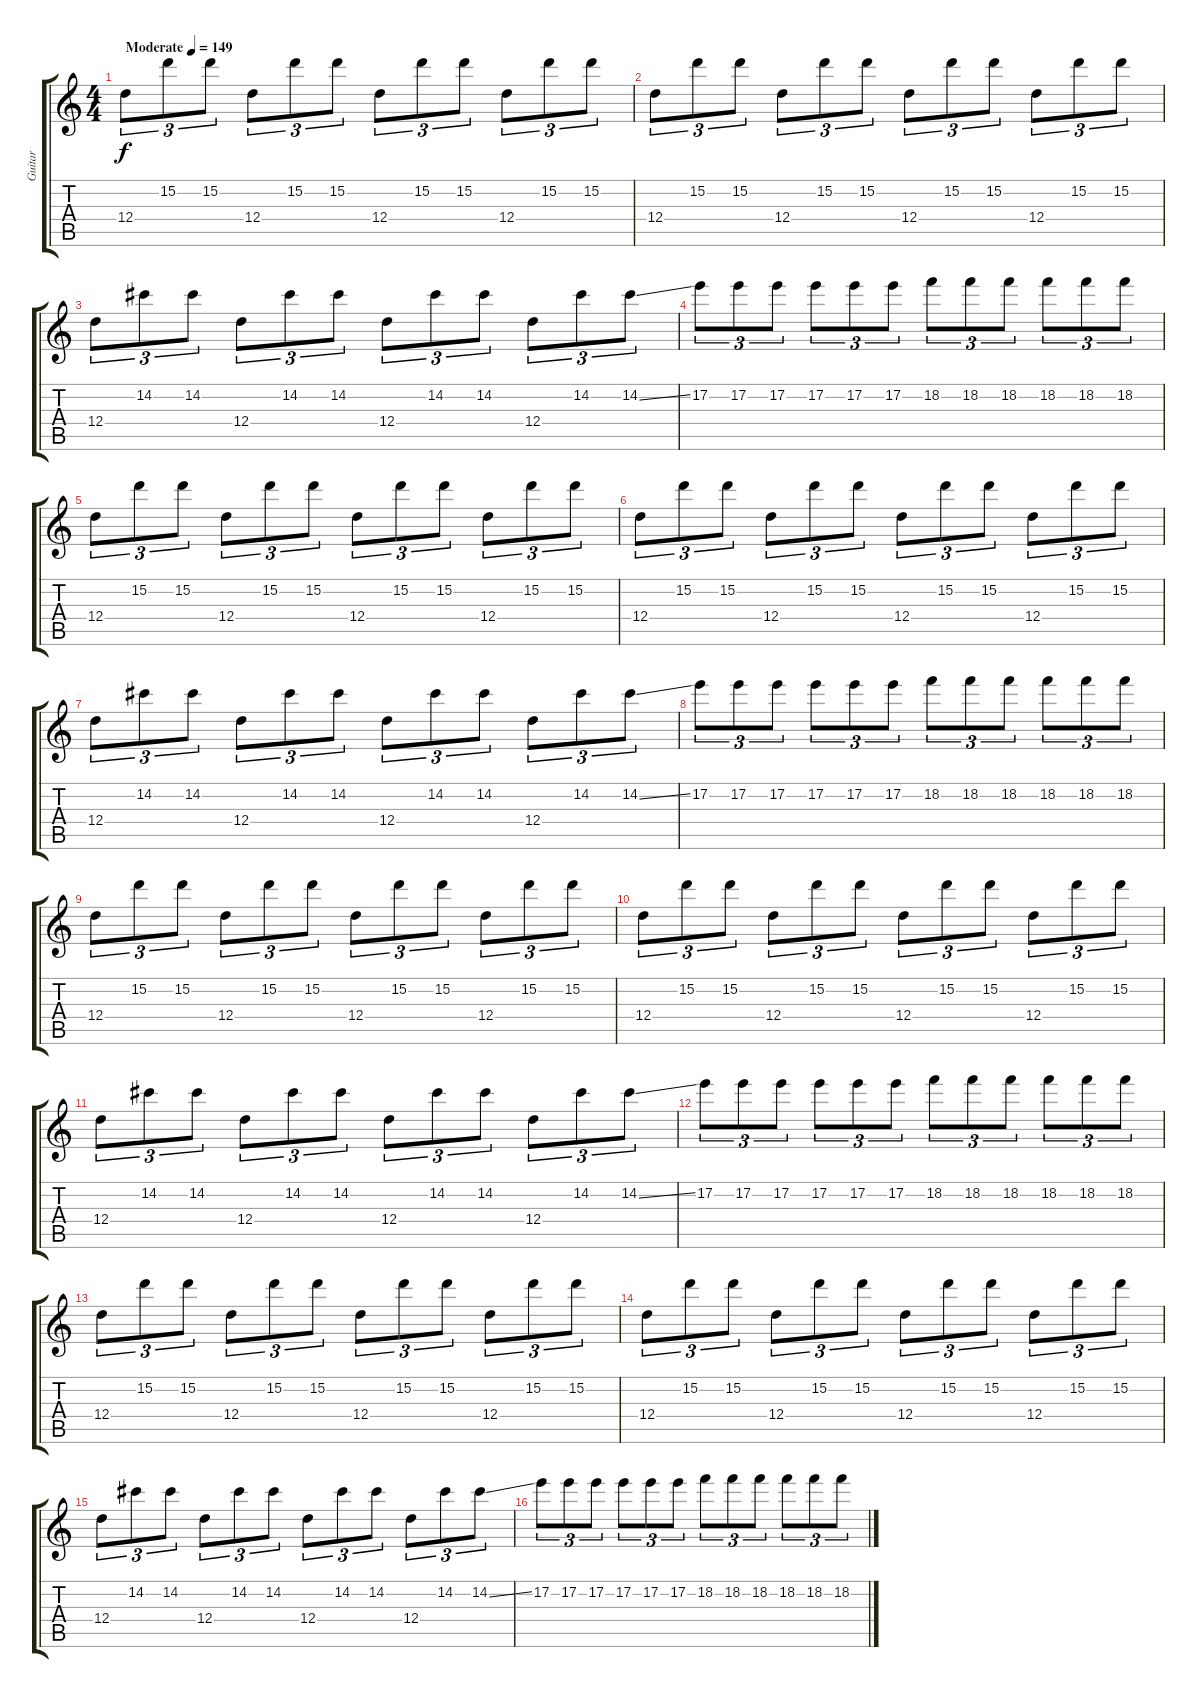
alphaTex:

\track ("Guitar" "Guitar") {instrument overdrivenguitar}
\staff {score tabs}
\tuning (E4 B3 G3 D3 A2 D2) {hide}
\ts (4 4)
\tempo (149 "Moderate")
\clef g2
\ks c
12.4.8{tu (3 2) dy f instrument overdrivenguitar} 15.2.8{tu (3 2)} 15.2.8{tu (3 2)} 12.4.8{tu (3 2)} 15.2.8{tu (3 2)} 15.2.8{tu (3 2)} 12.4.8{tu (3 2)} 15.2.8{tu (3 2)} 15.2.8{tu (3 2)} 12.4.8{tu (3 2)} 15.2.8{tu (3 2)} 15.2.8{tu (3 2)} |
12.4.8{tu (3 2)} 15.2.8{tu (3 2)} 15.2.8{tu (3 2)} 12.4.8{tu (3 2)} 15.2.8{tu (3 2)} 15.2.8{tu (3 2)} 12.4.8{tu (3 2)} 15.2.8{tu (3 2)} 15.2.8{tu (3 2)} 12.4.8{tu (3 2)} 15.2.8{tu (3 2)} 15.2.8{tu (3 2)} |
12.4.8{tu (3 2)} 14.2.8{tu (3 2)} 14.2.8{tu (3 2)} 12.4.8{tu (3 2)} 14.2.8{tu (3 2)} 14.2.8{tu (3 2)} 12.4.8{tu (3 2)} 14.2.8{tu (3 2)} 14.2.8{tu (3 2)} 12.4.8{tu (3 2)} 14.2.8{tu (3 2)} 14.2{ss}.8{tu (3 2)} |
17.2.8{tu (3 2)} 17.2.8{tu (3 2)} 17.2.8{tu (3 2)} 17.2.8{tu (3 2)} 17.2.8{tu (3 2)} 17.2.8{tu (3 2)} 18.2.8{tu (3 2)} 18.2.8{tu (3 2)} 18.2.8{tu (3 2)} 18.2.8{tu (3 2)} 18.2.8{tu (3 2)} 18.2.8{tu (3 2)} |
12.4.8{tu (3 2)} 15.2.8{tu (3 2)} 15.2.8{tu (3 2)} 12.4.8{tu (3 2)} 15.2.8{tu (3 2)} 15.2.8{tu (3 2)} 12.4.8{tu (3 2)} 15.2.8{tu (3 2)} 15.2.8{tu (3 2)} 12.4.8{tu (3 2)} 15.2.8{tu (3 2)} 15.2.8{tu (3 2)} |
12.4.8{tu (3 2)} 15.2.8{tu (3 2)} 15.2.8{tu (3 2)} 12.4.8{tu (3 2)} 15.2.8{tu (3 2)} 15.2.8{tu (3 2)} 12.4.8{tu (3 2)} 15.2.8{tu (3 2)} 15.2.8{tu (3 2)} 12.4.8{tu (3 2)} 15.2.8{tu (3 2)} 15.2.8{tu (3 2)} |
12.4.8{tu (3 2)} 14.2.8{tu (3 2)} 14.2.8{tu (3 2)} 12.4.8{tu (3 2)} 14.2.8{tu (3 2)} 14.2.8{tu (3 2)} 12.4.8{tu (3 2)} 14.2.8{tu (3 2)} 14.2.8{tu (3 2)} 12.4.8{tu (3 2)} 14.2.8{tu (3 2)} 14.2{ss}.8{tu (3 2)} |
17.2.8{tu (3 2)} 17.2.8{tu (3 2)} 17.2.8{tu (3 2)} 17.2.8{tu (3 2)} 17.2.8{tu (3 2)} 17.2.8{tu (3 2)} 18.2.8{tu (3 2)} 18.2.8{tu (3 2)} 18.2.8{tu (3 2)} 18.2.8{tu (3 2)} 18.2.8{tu (3 2)} 18.2.8{tu (3 2)} |
12.4.8{tu (3 2)} 15.2.8{tu (3 2)} 15.2.8{tu (3 2)} 12.4.8{tu (3 2)} 15.2.8{tu (3 2)} 15.2.8{tu (3 2)} 12.4.8{tu (3 2)} 15.2.8{tu (3 2)} 15.2.8{tu (3 2)} 12.4.8{tu (3 2)} 15.2.8{tu (3 2)} 15.2.8{tu (3 2)} |
12.4.8{tu (3 2)} 15.2.8{tu (3 2)} 15.2.8{tu (3 2)} 12.4.8{tu (3 2)} 15.2.8{tu (3 2)} 15.2.8{tu (3 2)} 12.4.8{tu (3 2)} 15.2.8{tu (3 2)} 15.2.8{tu (3 2)} 12.4.8{tu (3 2)} 15.2.8{tu (3 2)} 15.2.8{tu (3 2)} |
12.4.8{tu (3 2)} 14.2.8{tu (3 2)} 14.2.8{tu (3 2)} 12.4.8{tu (3 2)} 14.2.8{tu (3 2)} 14.2.8{tu (3 2)} 12.4.8{tu (3 2)} 14.2.8{tu (3 2)} 14.2.8{tu (3 2)} 12.4.8{tu (3 2)} 14.2.8{tu (3 2)} 14.2{ss}.8{tu (3 2)} |
17.2.8{tu (3 2)} 17.2.8{tu (3 2)} 17.2.8{tu (3 2)} 17.2.8{tu (3 2)} 17.2.8{tu (3 2)} 17.2.8{tu (3 2)} 18.2.8{tu (3 2)} 18.2.8{tu (3 2)} 18.2.8{tu (3 2)} 18.2.8{tu (3 2)} 18.2.8{tu (3 2)} 18.2.8{tu (3 2)} |
12.4.8{tu (3 2)} 15.2.8{tu (3 2)} 15.2.8{tu (3 2)} 12.4.8{tu (3 2)} 15.2.8{tu (3 2)} 15.2.8{tu (3 2)} 12.4.8{tu (3 2)} 15.2.8{tu (3 2)} 15.2.8{tu (3 2)} 12.4.8{tu (3 2)} 15.2.8{tu (3 2)} 15.2.8{tu (3 2)} |
12.4.8{tu (3 2)} 15.2.8{tu (3 2)} 15.2.8{tu (3 2)} 12.4.8{tu (3 2)} 15.2.8{tu (3 2)} 15.2.8{tu (3 2)} 12.4.8{tu (3 2)} 15.2.8{tu (3 2)} 15.2.8{tu (3 2)} 12.4.8{tu (3 2)} 15.2.8{tu (3 2)} 15.2.8{tu (3 2)} |
12.4.8{tu (3 2)} 14.2.8{tu (3 2)} 14.2.8{tu (3 2)} 12.4.8{tu (3 2)} 14.2.8{tu (3 2)} 14.2.8{tu (3 2)} 12.4.8{tu (3 2)} 14.2.8{tu (3 2)} 14.2.8{tu (3 2)} 12.4.8{tu (3 2)} 14.2.8{tu (3 2)} 14.2{ss}.8{tu (3 2)} |
17.2.8{tu (3 2)} 17.2.8{tu (3 2)} 17.2.8{tu (3 2)} 17.2.8{tu (3 2)} 17.2.8{tu (3 2)} 17.2.8{tu (3 2)} 18.2.8{tu (3 2)} 18.2.8{tu (3 2)} 18.2.8{tu (3 2)} 18.2.8{tu (3 2)} 18.2.8{tu (3 2)} 18.2.8{tu (3 2)}
